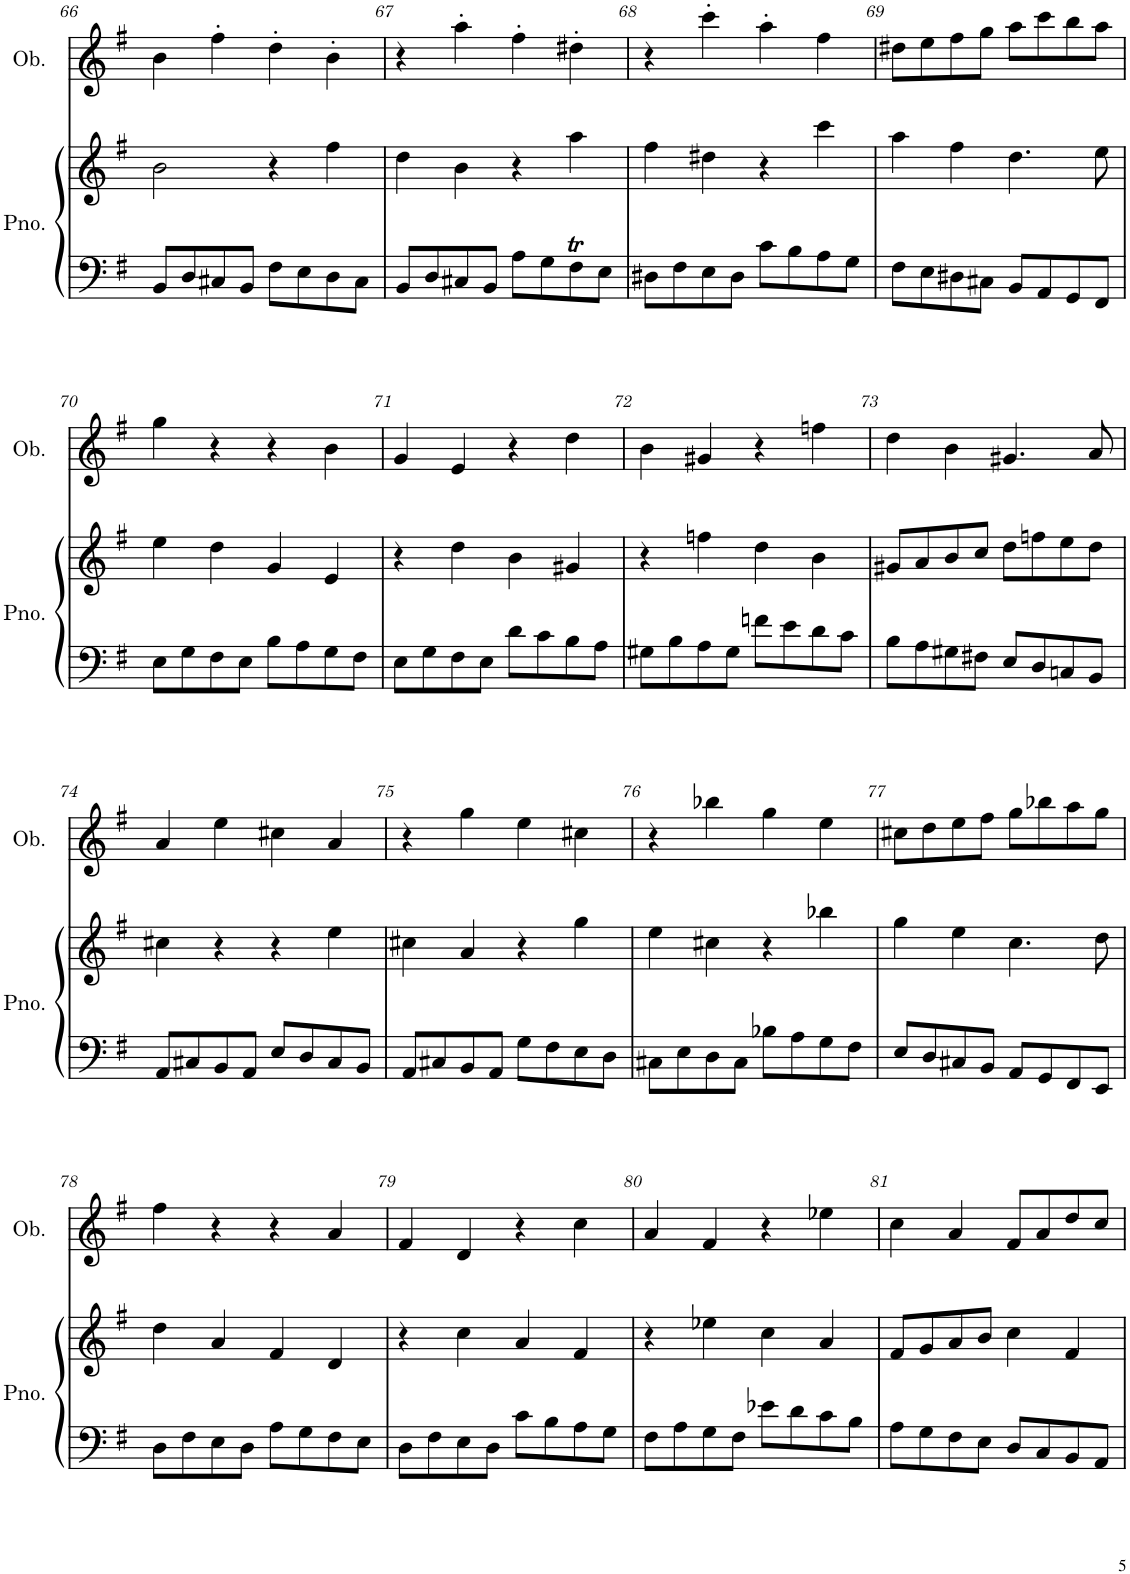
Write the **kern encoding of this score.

**kern	**kern	**kern
*part2	*part2	*part1
*staff3	*staff2	*staff1
*I"Piano	*	*I"Oboe
*I'Pno.	*	*I'Ob.
!!LO:PB:g=z
*clefF4	*clefG2	*clefG2
*k[f#]	*k[f#]	*k[f#]
*M4/4	*M4/4	*M4/4
*met(c)	*met(c)	*met(c)
=66	=66	=66
8BB/L	2b\	4b\
8D/	.	.
8C#X/	.	4ff#'\
8BB/J	.	.
8F#\L	4r	4dd'\
8E\	.	.
8D\	4ff#\	4b'\
8C#\J	.	.
=67	=67	=67
8BB/L	4dd\	4r
8D/	.	.
8C#X/	4b\	4aa'\
8BB/J	.	.
8A\L	4r	4ff#'\
8G\	.	.
8F#t\	4aa\	4dd#X'\
8E\J	.	.
=68	=68	=68
8D#X\L	4ff#\	4r
8F#\	.	.
8E\	4dd#X\	4ccc'\
8D#\J	.	.
8c\L	4r	4aa'\
8B\	.	.
8A\	4ccc\	4ff#\
8G\J	.	.
=69	=69	=69
8F#\L	4aa\	8dd#X\L
8E\	.	8ee\
8D#X\	4ff#\	8ff#\
8C#X\J	.	8gg\J
8BB/L	4.dd\	8aa\L
8AA/	.	8ccc\
8GG/	.	8bb\
8FF#/J	8ee\	8aa\J
!!LO:LB:g=z
=70	=70	=70
8E\L	4ee\	4gg\
8G\	.	.
8F#\	4dd\	4r
8E\J	.	.
8B\L	4g/	4r
8A\	.	.
8G\	4e/	4b\
8F#\J	.	.
=71	=71	=71
8E\L	4r	4g/
8G\	.	.
8F#\	4dd\	4e/
8E\J	.	.
8d\L	4b\	4r
8c\	.	.
8B\	4g#X/	4dd\
8A\J	.	.
=72	=72	=72
8G#X\L	4r	4b\
8B\	.	.
8A\	4ffn\	4g#X/
8G#\J	.	.
8fn\L	4dd\	4r
8e\	.	.
8d\	4b\	4ffn\
8c\J	.	.
=73	=73	=73
8B\L	8g#X/L	4dd\
8A\	8a/	.
8G#X\	8b/	4b\
8F#X\J	8cc/J	.
8E/L	8dd\L	4.g#X/
8D/	8ffn\	.
8Cn/	8ee\	.
8BB/J	8dd\J	8a/
!!LO:LB:g=z
=74	=74	=74
8AA/L	4cc#X\	4a/
8C#X/	.	.
8BB/	4r	4ee\
8AA/J	.	.
8E/L	4r	4cc#X\
8D/	.	.
8C#/	4ee\	4a/
8BB/J	.	.
=75	=75	=75
8AA/L	4cc#X\	4r
8C#X/	.	.
8BB/	4a/	4gg\
8AA/J	.	.
8G\L	4r	4ee\
8F#\	.	.
8E\	4gg\	4cc#X\
8D\J	.	.
=76	=76	=76
8C#X\L	4ee\	4r
8E\	.	.
8D\	4cc#X\	4bb-X\
8C#\J	.	.
8B-X\L	4r	4gg\
8A\	.	.
8G\	4bb-X\	4ee\
8F#\J	.	.
=77	=77	=77
8E/L	4gg\	8cc#X\L
8D/	.	8dd\
8C#X/	4ee\	8ee\
8BB/J	.	8ff#\J
8AA/L	4.cc\	8gg\L
8GG/	.	8bb-X\
8FF#/	.	8aa\
8EE/J	8dd\	8gg\J
!!LO:LB:g=z
=78	=78	=78
8D\L	4dd\	4ff#\
8F#\	.	.
8E\	4a/	4r
8D\J	.	.
8A\L	4f#/	4r
8G\	.	.
8F#\	4d/	4a/
8E\J	.	.
=79	=79	=79
8D\L	4r	4f#/
8F#\	.	.
8E\	4cc\	4d/
8D\J	.	.
8c\L	4a/	4r
8B\	.	.
8A\	4f#/	4cc\
8G\J	.	.
=80	=80	=80
8F#\L	4r	4a/
8A\	.	.
8G\	4ee-X\	4f#/
8F#\J	.	.
8e-X\L	4cc\	4r
8d\	.	.
8c\	4a/	4ee-X\
8B\J	.	.
=81	=81	=81
8A\L	8f#/L	4cc\
8G\	8g/	.
8F#\	8a/	4a/
8E\J	8b/J	.
8D/L	4cc\	8f#/L
8C/	.	8a/
8BB/	4f#/	8dd/
8AA/J	.	8cc/J
=	=	=
*-	*-	*-
